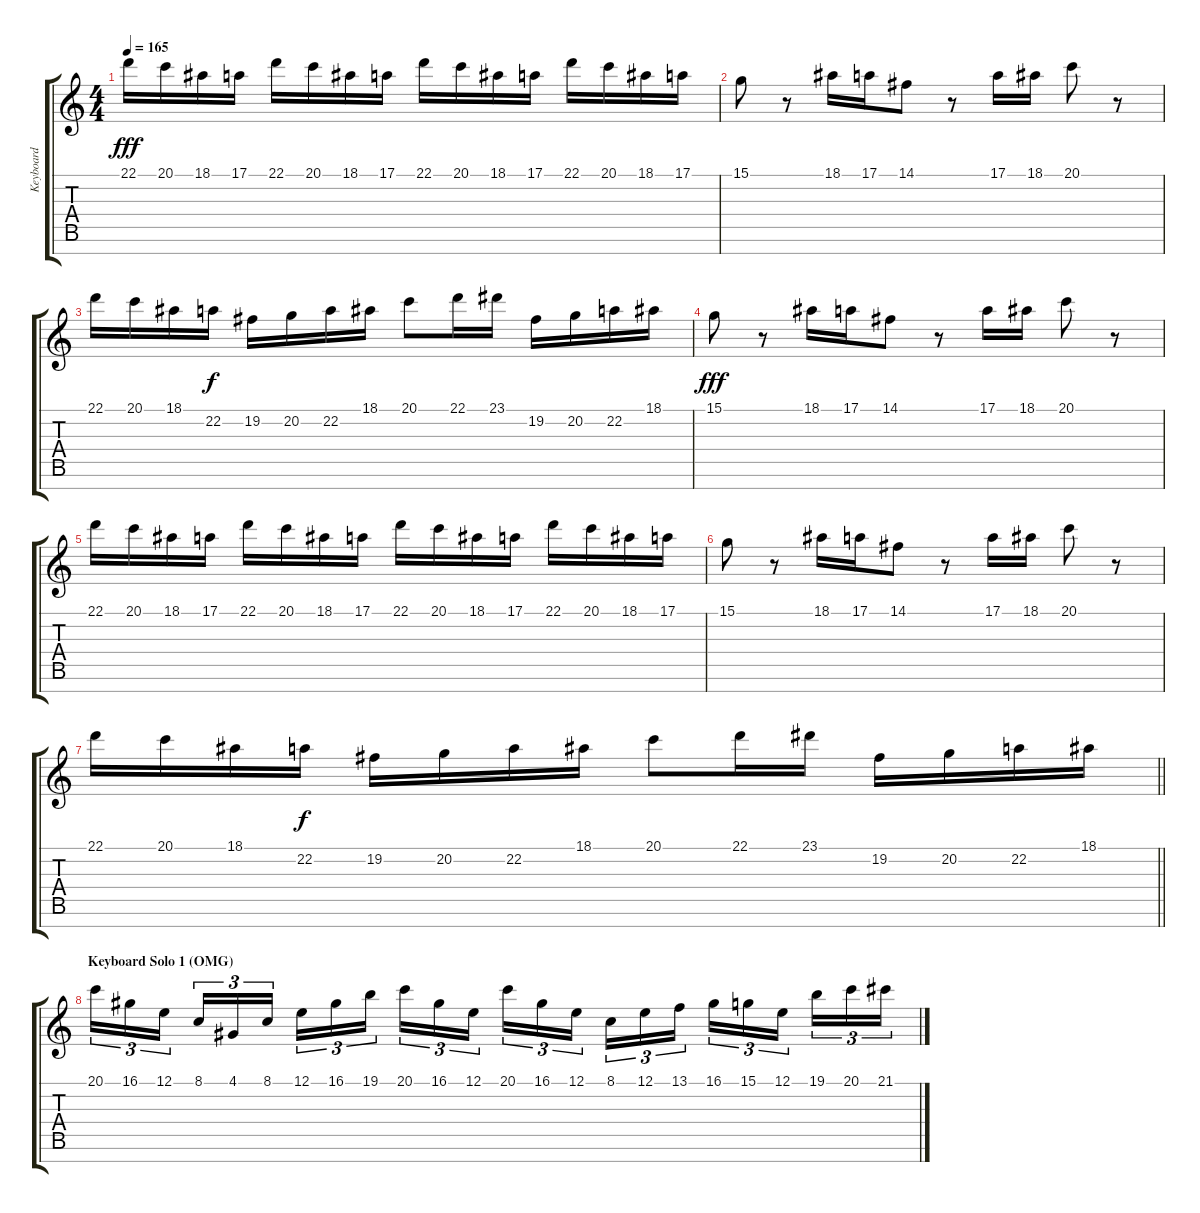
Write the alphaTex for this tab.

\track ("Keyboard" "Keyboard") {instrument stringensemble1}
\staff {score tabs}
\tuning (E4 B3 G3 D3 A2 E2 B1) {hide}
\ts (4 4)
\tempo 165
\clef g2
\ks c
22.1.16{dy fff} 20.1.16 18.1.16 17.1.16 22.1.16 20.1.16 18.1.16 17.1.16 22.1.16 20.1.16 18.1.16 17.1.16 22.1.16 20.1.16 18.1.16 17.1.16 |
15.1.8 r.8 18.1.16 17.1.16 14.1.8 r.8 17.1.16 18.1.16 20.1.8 r.8 |
22.1.16 20.1.16 18.1.16 22.2.16{dy f} 19.2.16 20.2.16 22.2.16 18.1.16 20.1.8 22.1.16 23.1.16 19.2.16 20.2.16 22.2.16 18.1.16 |
15.1.8{dy fff} r.8 18.1.16 17.1.16 14.1.8 r.8 17.1.16 18.1.16 20.1.8 r.8 |
22.1.16 20.1.16 18.1.16 17.1.16 22.1.16 20.1.16 18.1.16 17.1.16 22.1.16 20.1.16 18.1.16 17.1.16 22.1.16 20.1.16 18.1.16 17.1.16 |
15.1.8 r.8 18.1.16 17.1.16 14.1.8 r.8 17.1.16 18.1.16 20.1.8 r.8 |
\barLineRight lightlight
22.1.16 20.1.16 18.1.16 22.2.16{dy f} 19.2.16 20.2.16 22.2.16 18.1.16 20.1.8 22.1.16 23.1.16 19.2.16 20.2.16 22.2.16 18.1.16 |
\section ("" "Keyboard Solo 1 (OMG)")
20.1.16{tu (3 2) instrument lead1square} 16.1.16{tu (3 2)} 12.1.16{tu (3 2) beam splitsecondary} 8.1.16{tu (3 2)} 4.1.16{tu (3 2)} 8.1.16{tu (3 2)} 12.1.16{tu (3 2)} 16.1.16{tu (3 2)} 19.1.16{tu (3 2) beam splitsecondary} 20.1.16{tu (3 2)} 16.1.16{tu (3 2)} 12.1.16{tu (3 2)} 20.1.16{tu (3 2)} 16.1.16{tu (3 2)} 12.1.16{tu (3 2) beam splitsecondary} 8.1.16{tu (3 2)} 12.1.16{tu (3 2)} 13.1.16{tu (3 2)} 16.1.16{tu (3 2)} 15.1.16{tu (3 2)} 12.1.16{tu (3 2) beam splitsecondary} 19.1.16{tu (3 2)} 20.1.16{tu (3 2)} 21.1.16{tu (3 2)}
